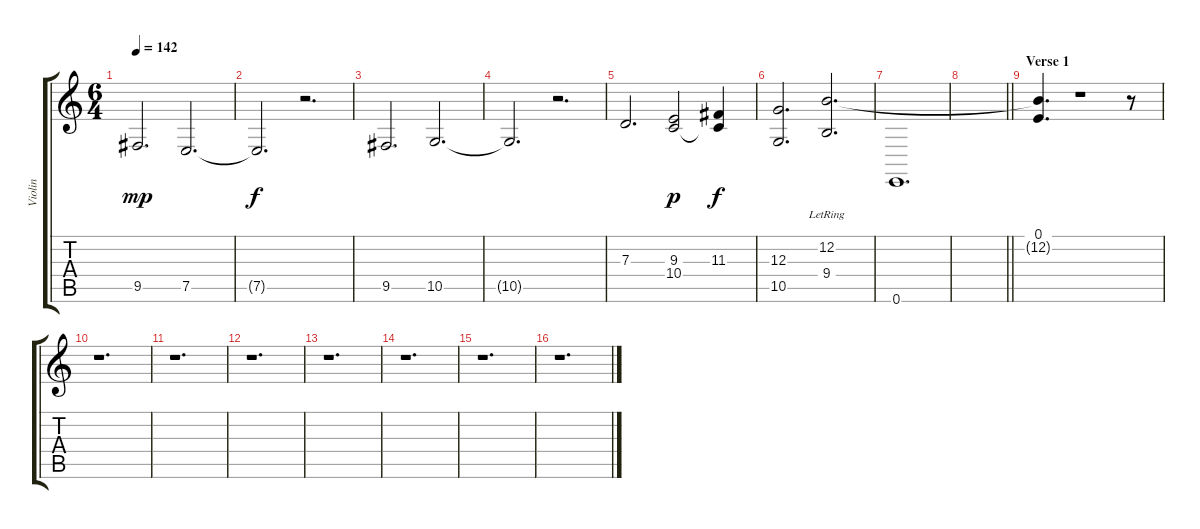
\track ("Violin" "Violin") {instrument synthstrings2}
\staff {score tabs}
\tuning (E4 B3 G3 D3 A2 E2) {hide}
\ts (6 4)
\tempo 142
\clef g2
\ks c
9.5.2{d dy mp volume 10 instrument synthstrings2} 7.5.2{d} |
7.5{t}.2{d dy f} r.2{d} |
9.5.2{d} 10.5.2{d} |
10.5{t}.2{d} r.2{d} |
7.3.2{d} (9.3 10.4).2{dy p} (11.3 10.4{t}).4{dy f} |
(12.3 10.5).2{d} (12.2{lr} 9.4).2{d} |
0.6.1{d} |
\barLineRight lightlight
|
\section ("" "Verse 1")
(0.1 12.2{t}).4{d} r.1 r.8 |
r.1{d} |
r.1{d} |
r.1{d} |
r.1{d} |
r.1{d} |
r.1{d} |
r.1{d}
